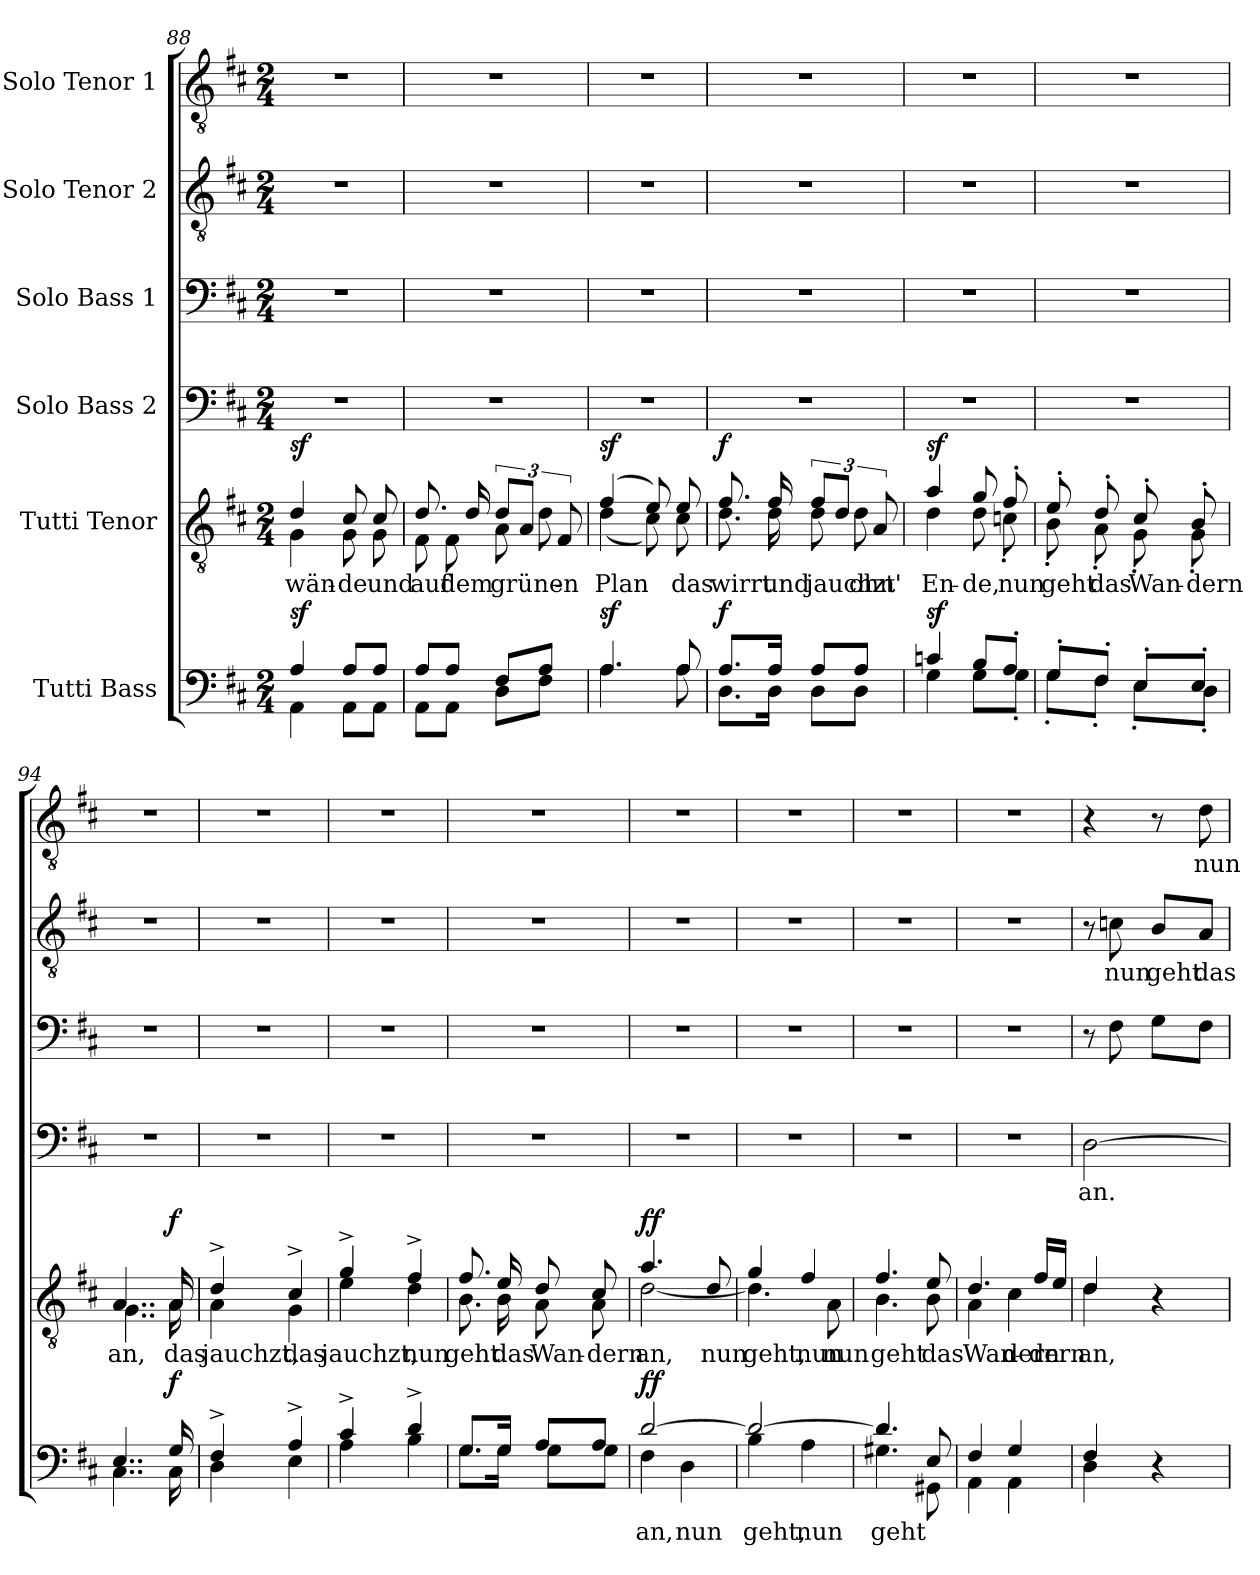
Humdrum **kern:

**kern	**text	**dynam	**kern	**text	**dynam	**kern	**text	**kern	**kern	**text	**kern	**text
*part6	*part6	*part6	*part5	*part5	*part5	*part4	*part4	*part3	*part2	*part2	*part1	*part1
*staff6	*staff6	*staff6	*staff5	*staff5	*staff5	*staff4	*staff4	*staff3	*staff2	*staff2	*staff1	*staff1
*I"Tutti Bass	*	*	*I"Tutti Tenor	*	*	*I"Solo Bass 2	*	*I"Solo Bass 1	*I"Solo Tenor 2	*	*I"Solo Tenor 1	*
*clefF4	*	*	*clefGv2	*	*	*clefF4	*	*clefF4	*clefGv2	*	*clefGv2	*
*k[f#c#]	*	*	*k[f#c#]	*	*	*k[f#c#]	*	*k[f#c#]	*k[f#c#]	*	*k[f#c#]	*
*M2/4	*	*	*M2/4	*	*	*M2/4	*	*M2/4	*M2/4	*	*M2/4	*
=88	=88	=88	=88	=88	=88	=88	=88	=88	=88	=88	=88	=88
*^	*	*	*^	*	*	*	*	*	*	*	*	*
!	!	!	!LO:DY:a	!	!	!LO:LY:b	!LO:DY:a	!	!	!	!	!	!	!
4A/	4AA\	.	sf	4d/	4G\	-wän-	sf	2r	.	2r	2r	.	2r	.
!	!	!	!	!	!	!LO:LY:b	!	!	!	!	!	!	!	!
8A/L	8AA\L	.	.	8c#/	8G\	-de	.	.	.	.	.	.	.	.
!	!	!	!	!	!	!LO:LY:b	!	!	!	!	!	!	!	!
8A/J	8AA\J	.	.	8c#/	8G\	und	.	.	.	.	.	.	.	.
=89	=89	=89	=89	=89	=89	=89	=89	=89	=89	=89	=89	=89	=89	=89
!	!	!	!	!	!	!LO:LY:b	!	!	!	!	!	!	!	!
8A/L	8AA\L	.	.	8.d/	8F#\	auf	.	2r	.	2r	2r	.	2r	.
!	!	!	!	!	!	!LO:LY:b	!	!	!	!	!	!	!	!
8A/J	8AA\J	.	.	.	8F#\	dem	.	.	.	.	.	.	.	.
.	.	.	.	16d/	.	.	.	.	.	.	.	.	.	.
!	!	!	!	!	!	!LO:LY:b	!	!	!	!	!	!	!	!
8F#/L	8D\L	.	.	12d/L	8A\	grü-	.	.	.	.	.	.	.	.
.	.	.	.	12A/J	.	.	.	.	.	.	.	.	.	.
!	!	!	!	!	!	!LO:LY:b	!	!	!	!	!	!	!	!
8A/J	8F#\J	.	.	.	8d\	-nen	.	.	.	.	.	.	.	.
.	.	.	.	12F#/	.	.	.	.	.	.	.	.	.	.
=90	=90	=90	=90	=90	=90	=90	=90	=90	=90	=90	=90	=90	=90	=90
!	!	!	!LO:DY:a	!	!	!LO:LY:b	!LO:DY:a	!	!	!	!	!	!	!
4.A/	4.A\	.	sf	(4f#/	(4d\	Plan	sf	2r	.	2r	2r	.	2r	.
.	.	.	.	8e/)	8c#\)	.	.	.	.	.	.	.	.	.
!	!	!	!	!	!	!LO:LY:b	!	!	!	!	!	!	!	!
8A/	8A\	.	.	8e/	8c#\	das	.	.	.	.	.	.	.	.
=91	=91	=91	=91	=91	=91	=91	=91	=91	=91	=91	=91	=91	=91	=91
!	!	!	!LO:DY:a	!	!	!LO:LY:b	!LO:DY:a	!	!	!	!	!	!	!
8.A/L	8.D\L	.	f	8.f#/	8.d\	wirrt	f	2r	.	2r	2r	.	2r	.
!	!	!	!	!	!	!LO:LY:b	!	!	!	!	!	!	!	!
16A/Jk	16D\Jk	.	.	16f#/	16d\	und	.	.	.	.	.	.	.	.
!	!	!	!	!	!	!LO:LY:b	!	!	!	!	!	!	!	!
8A/L	8D\L	.	.	12f#/L	8d\	jauchzt	.	.	.	.	.	.	.	.
.	.	.	.	12d/J	.	.	.	.	.	.	.	.	.	.
!	!	!	!	!	!	!LO:LY:b	!	!	!	!	!	!	!	!
8A/J	8D\J	.	.	.	8d\	ohn'	.	.	.	.	.	.	.	.
.	.	.	.	12A/	.	.	.	.	.	.	.	.	.	.
!!LO:PB:g=z
=92	=92	=92	=92	=92	=92	=92	=92	=92	=92	=92	=92	=92	=92	=92
!	!	!	!LO:DY:a	!	!	!LO:LY:b	!LO:DY:a	!	!	!	!	!	!	!
4cn/	4G\	.	sf	4a/	4d\	En-	sf	2r	.	2r	2r	.	2r	.
!	!	!	!	!	!	!LO:LY:b	!	!	!	!	!	!	!	!
8B/L	8G\L	.	.	8g/	8d\	-de,	.	.	.	.	.	.	.	.
!	!	!	!	!	!	!LO:LY:b	!	!	!	!	!	!	!	!
8A'/J	8G'\J	.	.	8f#'/	8cn'\	nun	.	.	.	.	.	.	.	.
=93	=93	=93	=93	=93	=93	=93	=93	=93	=93	=93	=93	=93	=93	=93
!	!	!	!	!	!	!LO:LY:b	!	!	!	!	!	!	!	!
8G'/L	8G'\L	.	.	8e'/	8B'\	geht	.	2r	.	2r	2r	.	2r	.
!	!	!	!	!	!	!LO:LY:b	!	!	!	!	!	!	!	!
8F#'/J	8F#'\J	.	.	8d'/	8A'\	das	.	.	.	.	.	.	.	.
!	!	!	!	!	!	!LO:LY:b	!	!	!	!	!	!	!	!
8E'/L	8E'\L	.	.	8c#'/	8G'\	Wan-	.	.	.	.	.	.	.	.
!	!	!	!	!	!	!LO:LY:b	!	!	!	!	!	!	!	!
8E'/J	8D'\J	.	.	8B'/	8G'\	-dern	.	.	.	.	.	.	.	.
=94	=94	=94	=94	=94	=94	=94	=94	=94	=94	=94	=94	=94	=94	=94
!	!	!	!	!	!	!LO:LY:b	!	!	!	!	!	!	!	!
4..E/	4..C#\	.	.	4..A/	4..G\	an,	.	2r	.	2r	2r	.	2r	.
!	!	!	!LO:DY:a	!	!	!LO:LY:b	!LO:DY:a	!	!	!	!	!	!	!
16G/	16C#\	.	f	16A/	16A\	das	f	.	.	.	.	.	.	.
=95	=95	=95	=95	=95	=95	=95	=95	=95	=95	=95	=95	=95	=95	=95
!	!	!	!	!	!	!LO:LY:b	!	!	!	!	!	!	!	!
4F#^/	4D\	.	.	4d^/	4A\	jauchzt,	.	2r	.	2r	2r	.	2r	.
!	!	!	!	!	!	!LO:LY:b	!	!	!	!	!	!	!	!
4A^/	4E\	.	.	4c#^/	4G\	das	.	.	.	.	.	.	.	.
=96	=96	=96	=96	=96	=96	=96	=96	=96	=96	=96	=96	=96	=96	=96
!	!	!	!	!	!	!LO:LY:b	!	!	!	!	!	!	!	!
4c#^/	4A\	.	.	4g^/	4e\	jauchzt,	.	2r	.	2r	2r	.	2r	.
!	!	!	!	!	!	!LO:LY:b	!	!	!	!	!	!	!	!
4d^/	4B\	.	.	4f#^/	4d\	nun	.	.	.	.	.	.	.	.
=97	=97	=97	=97	=97	=97	=97	=97	=97	=97	=97	=97	=97	=97	=97
!	!	!	!	!	!	!LO:LY:b	!	!	!	!	!	!	!	!
8.G/L	8.G\L	.	.	8.f#/	8.B\	geht	.	2r	.	2r	2r	.	2r	.
!	!	!	!	!	!	!LO:LY:b	!	!	!	!	!	!	!	!
16G/Jk	16G\Jk	.	.	16e/	16B\	das	.	.	.	.	.	.	.	.
!	!	!	!	!	!	!LO:LY:b	!	!	!	!	!	!	!	!
8A/L	8G\L	.	.	8d/	8A\	Wan-	.	.	.	.	.	.	.	.
!	!	!	!	!	!	!LO:LY:b	!	!	!	!	!	!	!	!
8A/J	8G\J	.	.	8c#/	8A\	-dern	.	.	.	.	.	.	.	.
!!LO:LB:g=z
=98	=98	=98	=98	=98	=98	=98	=98	=98	=98	=98	=98	=98	=98	=98
!	!	!LO:LY:b	!	!	!	!	!	!	!	!	!	!	!	!
!	!	!LO:LY:b	!	!	!	!LO:LY:b	!	!	!	!	!	!	!	!
!	!	!	!LO:DY:a	!	!	!LO:LY:b	!LO:DY:a	!	!	!	!	!	!	!
[2d/	4F#\	an,	ff	4.a/	[2d\	an,	ff	2r	.	2r	2r	.	2r	.
!	!	!LO:LY:b	!	!	!	!	!	!	!	!	!	!	!	!
.	4D\	nun	.	.	.	.	.	.	.	.	.	.	.	.
!	!	!	!	!	!	!LO:LY:b	!	!	!	!	!	!	!	!
.	.	.	.	8d/	.	nun	.	.	.	.	.	.	.	.
=99	=99	=99	=99	=99	=99	=99	=99	=99	=99	=99	=99	=99	=99	=99
!	!	!LO:LY:b	!	!	!	!LO:LY:b	!	!	!	!	!	!	!	!
2d/_	4B\	geht,	.	4g/	4.d\]	geht,	.	2r	.	2r	2r	.	2r	.
!	!	!LO:LY:b	!	!	!	!LO:LY:b	!	!	!	!	!	!	!	!
.	4A\	nun	.	4f#/	.	nun	.	.	.	.	.	.	.	.
!	!	!	!	!	!	!LO:LY:b	!	!	!	!	!	!	!	!
.	.	.	.	.	8A\	nun	.	.	.	.	.	.	.	.
=100	=100	=100	=100	=100	=100	=100	=100	=100	=100	=100	=100	=100	=100	=100
!	!	!LO:LY:b	!	!	!	!LO:LY:b	!	!	!	!	!	!	!	!
!	!	!	!	!	!	!LO:LY:b	!	!	!	!	!	!	!	!
4.d/]	4.G#X\	geht	.	4.f#/	4.B\	geht	.	2r	.	2r	2r	.	2r	.
!	!	!	!	!	!	!LO:LY:b	!	!	!	!	!	!	!	!
!	!	!	!	!	!	!LO:LY:b	!	!	!	!	!	!	!	!
8E/	8GG#X\	.	.	8e/	8B\	das	.	.	.	.	.	.	.	.
=101	=101	=101	=101	=101	=101	=101	=101	=101	=101	=101	=101	=101	=101	=101
!	!	!	!	!	!	!LO:LY:b	!	!	!	!	!	!	!	!
!	!	!	!	!	!	!LO:LY:b	!	!	!	!	!	!	!	!
4F#/	4AA\	.	.	4.d/	4A\	Wan-	.	2r	.	2r	2r	.	2r	.
!	!	!	!	!	!	!LO:LY:b	!	!	!	!	!	!	!	!
4G/	4AA\	.	.	.	4c#\	-dern	.	.	.	.	.	.	.	.
!	!	!	!	!	!	!LO:LY:b	!	!	!	!	!	!	!	!
.	.	.	.	16f#/LL	.	dern	.	.	.	.	.	.	.	.
.	.	.	.	16e/JJ	.	.	.	.	.	.	.	.	.	.
=102	=102	=102	=102	=102	=102	=102	=102	=102	=102	=102	=102	=102	=102	=102
!	!	!	!	!	!	!LO:LY:b	!	!	!LO:LY:b	!	!	!	!	!
4F#/	4D\	.	.	4d/	4d\	an,	.	[2D\	an.	8r	8r	.	4r	.
!	!	!	!	!	!	!	!	!	!	!	!	!LO:LY:b	!	!
.	.	.	.	.	.	.	.	.	.	8F#\	8cn\	nun	.	.
!	!	!	!	!	!	!	!	!	!	!	!	!LO:LY:b	!	!
4r	4ryy	.	.	4r	4ryy	.	.	.	.	8G\L	8B/L	geht	8r	.
!	!	!	!	!	!	!	!	!	!	!	!	!LO:LY:b	!	!LO:LY:b
.	.	.	.	.	.	.	.	.	.	8F#\J	8A/J	das	8d\	nun
*v	*v	*	*	*	*	*	*	*	*	*	*	*	*	*
*	*	*	*v	*v	*	*	*	*	*	*	*	*	*
=	=	=	=	=	=	=	=	=	=	=	=	=
*-	*-	*-	*-	*-	*-	*-	*-	*-	*-	*-	*-	*-
